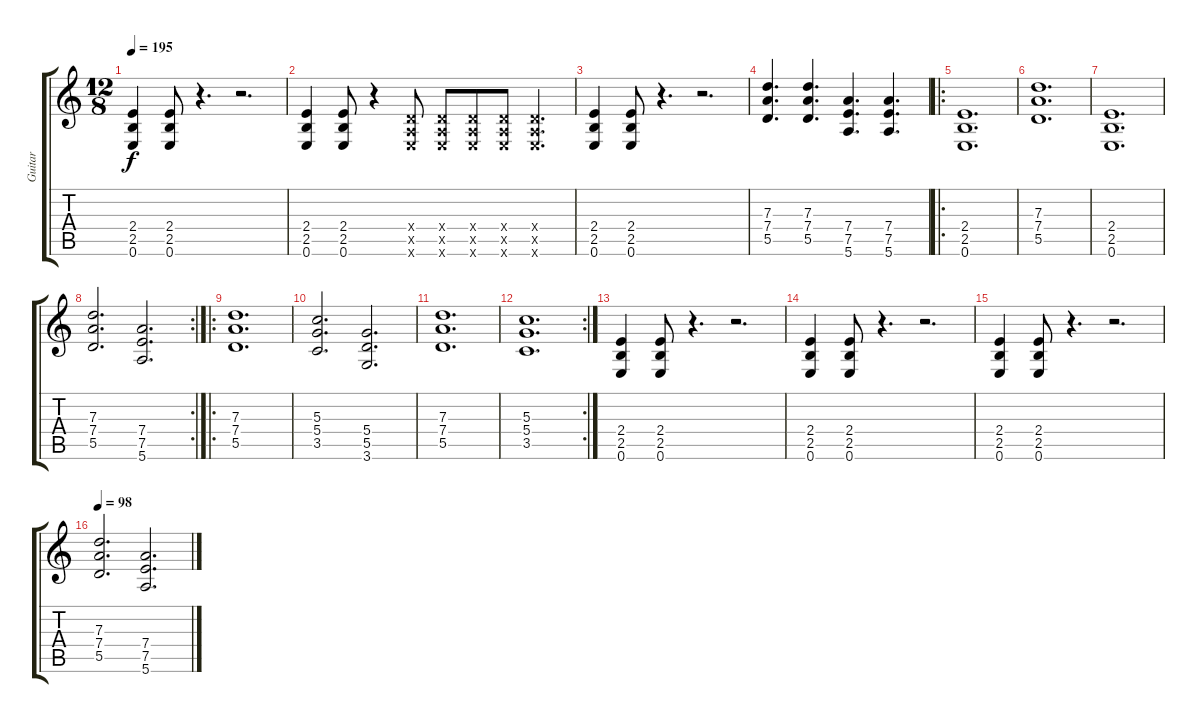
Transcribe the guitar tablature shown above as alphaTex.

\track ("Guitar" "Guitar") {instrument distortionguitar}
\staff {score tabs}
\tuning (E4 B3 G3 D3 A2 E2) {hide}
\ts (12 8)
\tempo 195
\clef g2
\ks c
(2.4 2.5 0.6).4{dy f} (2.4 2.5 0.6).8 r.4{d} r.2{d} |
(2.4 2.5 0.6).4 (2.4 2.5 0.6).8 r.4 (0.4{x} 0.5{x} 0.6{x}).8 (0.4{x} 0.5{x} 0.6{x}).8 (0.4{x} 0.5{x} 0.6{x}).8 (0.4{x} 0.5{x} 0.6{x}).8 (0.4{x} 0.5{x} 0.6{x}).4{d} |
(2.4 2.5 0.6).4 (2.4 2.5 0.6).8 r.4{d} r.2{d} |
(7.3 7.4 5.5).4{d} (7.3 7.4 5.5).4{d} (7.4 7.5 5.6).4{d} (7.4 7.5 5.6).4{d} |
\ro
(2.4 2.5 0.6).1{d} |
(7.3 7.4 5.5).1{d} |
(2.4 2.5 0.6).1{d} |
\rc 2
(7.3 7.4 5.5).2{d} (7.4 7.5 5.6).2{d} |
\ro
(7.3 7.4 5.5).1{d} |
(5.3 5.4 3.5).2{d} (5.4 5.5 3.6).2{d} |
(7.3 7.4 5.5).1{d} |
\rc 2
(5.3 5.4 3.5).1{d} |
(2.4 2.5 0.6).4 (2.4 2.5 0.6).8 r.4{d} r.2{d} |
(2.4 2.5 0.6).4 (2.4 2.5 0.6).8 r.4{d} r.2{d} |
(2.4 2.5 0.6).4 (2.4 2.5 0.6).8 r.4{d} r.2{d} |
\tempo 98
(7.3 7.4 5.5).2{d} (7.4 7.5 5.6).2{d}
